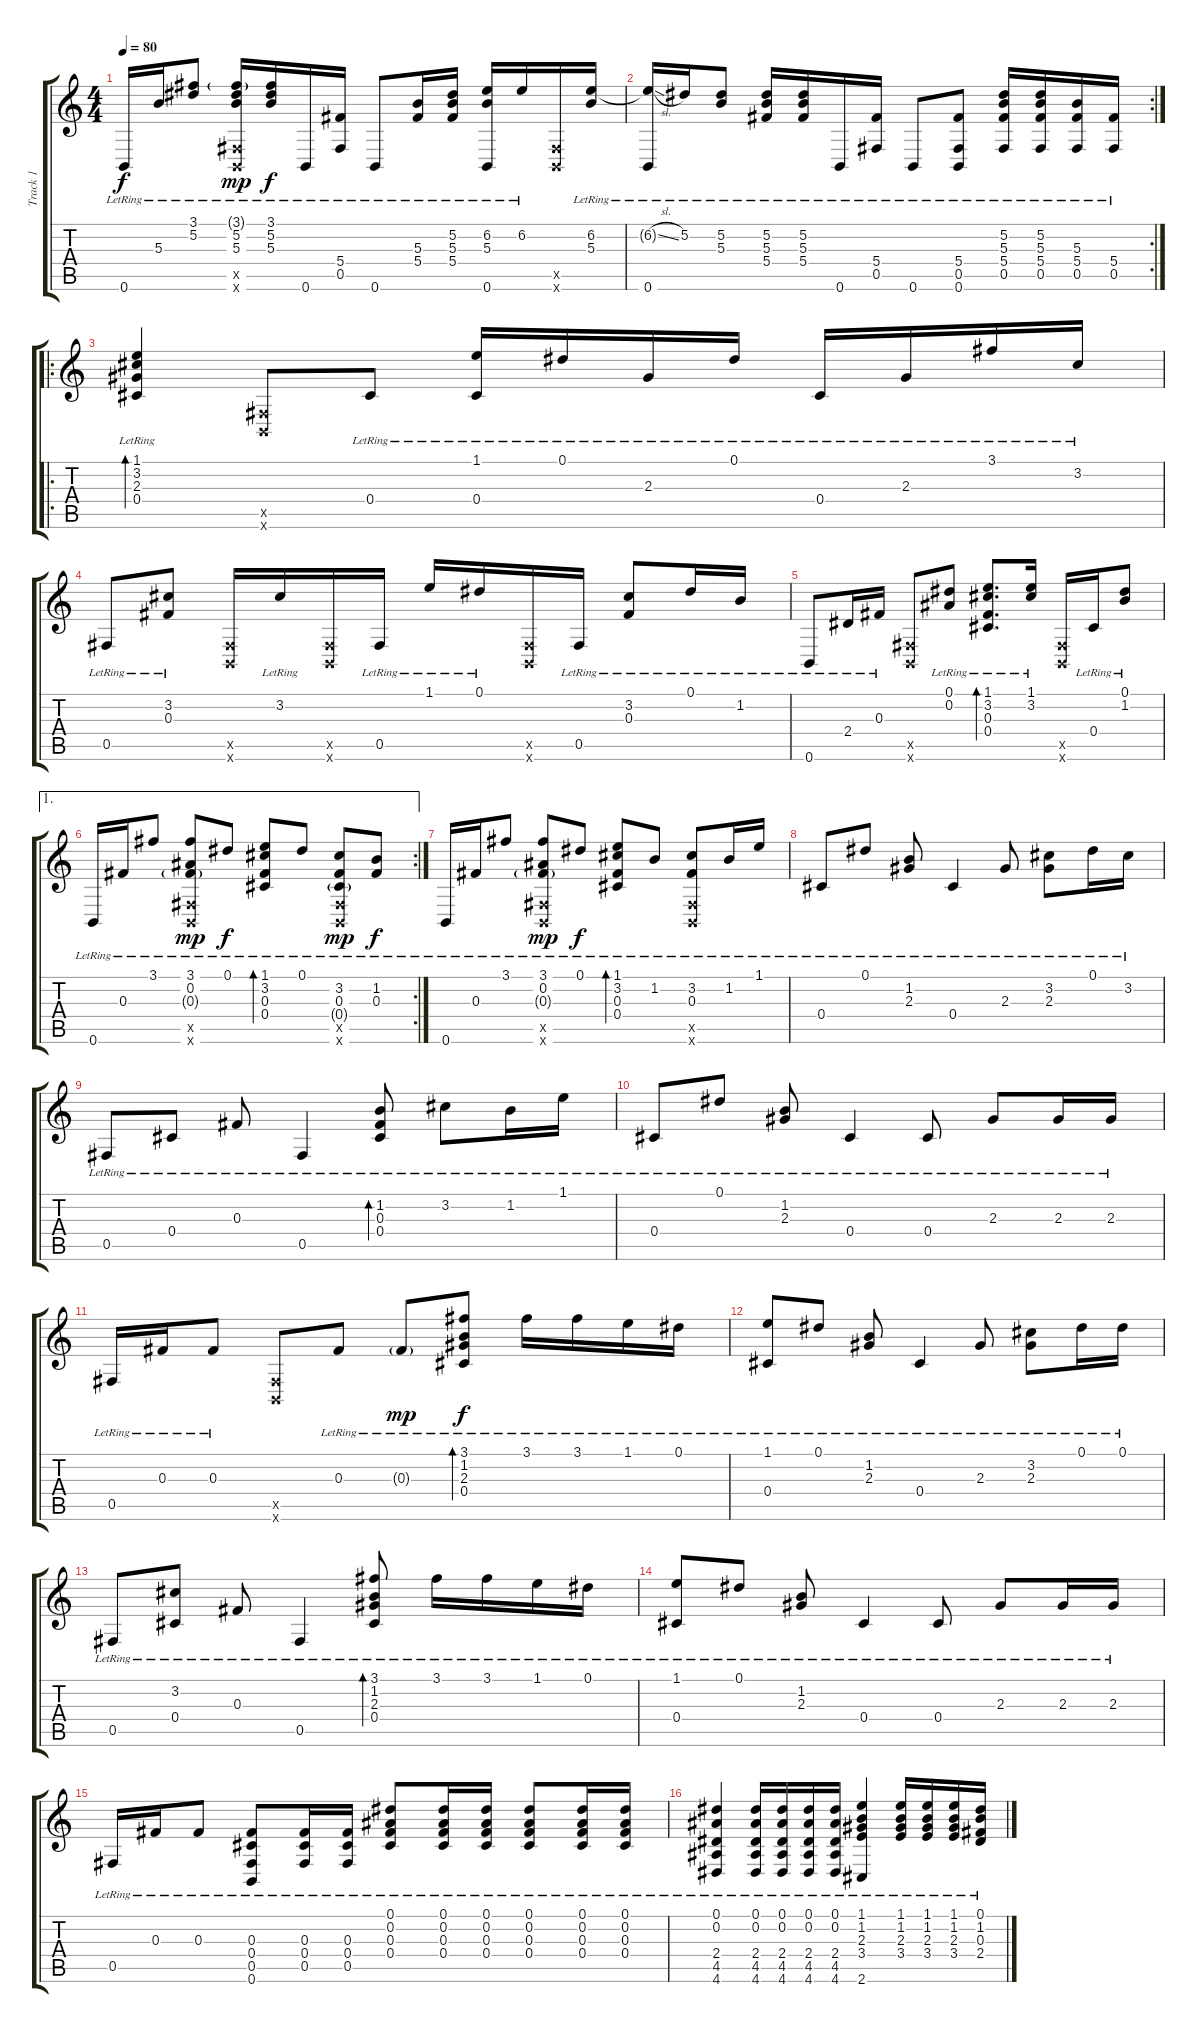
\track ("Track 1" "Track 1") {instrument acousticguitarsteel}
\staff {score tabs}
\tuning (Eb4 Bb3 Gb3 Db3 Gb2 B1) {hide}
\ts (4 4)
\tempo 80
\clef g2
\ks c
0.6{lr}.16{dy f} 5.3{lr}.16 (3.1{lr} 5.2{lr}).8 (3.1{g lr} 5.2{lr} 5.3{lr} 0.5{x} 0.6{x}).16{dy mp} (3.1{lr} 5.2{lr} 5.3{lr}).16{dy f} 0.6{lr}.16 (5.4{lr} 0.5{lr}).16 0.6{lr}.8 (5.3{lr} 5.4{lr}).16 (5.2{lr} 5.3{lr} 5.4{lr}).16 (6.2{lr} 5.3{lr} 0.6{lr}).16 6.2{lr}.16 (0.5{x} 0.6{x}).16 (6.2{lr} 5.3{lr}).16 |
\rc 2
(6.2{sl t} 0.6{lr}).16 5.2{lr}.16 (5.2{lr} 5.3{lr}).8 (5.2{lr} 5.3{lr} 5.4{lr}).16 (5.2{lr} 5.3{lr} 5.4{lr}).16 0.6{lr}.16 (5.4{lr} 0.5{lr}).16 0.6{lr}.8 (5.4{lr} 0.5{lr} 0.6{lr}).8 (5.2{lr} 5.3{lr} 5.4{lr} 0.5{lr}).16 (5.2{lr} 5.3{lr} 5.4{lr} 0.5{lr}).16 (5.3{lr} 5.4{lr} 0.5{lr}).16 (5.4{lr} 0.5{lr}).16 |
\ro
(1.1{lr} 3.2{lr} 2.3{lr} 0.4{lr}).4{bd 120} (0.5{x} 0.6{x}).8 0.4{lr}.8 (1.1{lr} 0.4{lr}).16 0.1{lr}.16 2.3{lr}.16 0.1{lr}.16 0.4{lr}.16 2.3{lr}.16 3.1{lr}.16 3.2{lr}.16 |
0.5{lr}.8 (3.2{lr} 0.3{lr}).8 (0.5{x} 0.6{x}).16 3.2{lr}.16 (0.5{x} 0.6{x}).16 0.5{lr}.16 1.1{lr}.16 0.1{lr}.16 (0.5{x} 0.6{x}).16 0.5{lr}.16 (3.2{lr} 0.3{lr}).8 0.1{lr}.16 1.2{lr}.16 |
0.6{lr}.8 2.4{lr}.16 0.3{lr}.16 (0.5{x} 0.6{x}).8 (0.1{lr} 0.2{lr}).8 (1.1{lr} 3.2{lr} 0.3{lr} 0.4{lr}).8{d bd 120} (1.1{lr} 3.2{lr}).16 (0.5{x} 0.6{x}).16 0.4{lr}.16 (0.1{lr} 1.2{lr}).8 |
\ae 1
\rc 2
0.6{lr}.16 0.3{lr}.16 3.1{lr}.8 (3.1{lr} 0.2{lr} 0.3{g lr} 0.5{x} 0.6{x}).8{dy mp} 0.1{lr}.8{dy f} (1.1{lr} 3.2{lr} 0.3{lr} 0.4{lr}).8{bd 120} 0.1{lr}.8 (3.2{lr} 0.3{lr} 0.4{g lr} 0.5{x} 0.6{x}).8{dy mp} (1.2{lr} 0.3{lr}).8{dy f} |
0.6{lr}.16 0.3{lr}.16 3.1{lr}.8 (3.1{lr} 0.2{lr} 0.3{g lr} 0.5{x} 0.6{x}).8{dy mp} 0.1{lr}.8{dy f} (1.1{lr} 3.2{lr} 0.3{lr} 0.4{lr}).8{bd 120} 1.2{lr}.8 (3.2{lr} 0.3{lr} 0.5{x} 0.6{x}).8 1.2{lr}.16 1.1{lr}.16 |
0.4{lr}.8 0.1{lr}.8 (1.2{lr} 2.3{lr}).8 0.4{lr}.4 2.3{lr}.8 (3.2{lr} 2.3{lr}).8 0.1{lr}.16 3.2{lr}.16 |
0.5{lr}.8 0.4{lr}.8 0.3{lr}.8 0.5{lr}.4 (1.2{lr} 0.3{lr} 0.4{lr}).8{bd 120} 3.2{lr}.8 1.2{lr}.16 1.1{lr}.16 |
0.4{lr}.8 0.1{lr}.8 (1.2{lr} 2.3{lr}).8 0.4{lr}.4 0.4{lr}.8 2.3{lr}.8 2.3{lr}.16 2.3{lr}.16 |
0.5{lr}.16 0.3{lr}.16 0.3{lr}.8 (0.5{x} 0.6{x}).8 0.3{lr}.8 0.3{g lr}.8{dy mp} (3.1{lr} 1.2{lr} 2.3{lr} 0.4{lr}).8{bd 120 dy f} 3.1{lr}.16 3.1{lr}.16 1.1{lr}.16 0.1{lr}.16 |
(1.1{lr} 0.4{lr}).8 0.1{lr}.8 (1.2{lr} 2.3{lr}).8 0.4{lr}.4 2.3{lr}.8 (3.2{lr} 2.3{lr}).8 0.1{lr}.16 0.1{lr}.16 |
0.5{lr}.8 (3.2{lr} 0.4{lr}).8 0.3{lr}.8 0.5{lr}.4 (3.1{lr} 1.2{lr} 2.3{lr} 0.4{lr}).8{bd 120} 3.1{lr}.16 3.1{lr}.16 1.1{lr}.16 0.1{lr}.16 |
(1.1{lr} 0.4{lr}).8 0.1{lr}.8 (1.2{lr} 2.3{lr}).8 0.4{lr}.4 0.4{lr}.8 2.3{lr}.8 2.3{lr}.16 2.3{lr}.16 |
0.5{lr}.16 0.3{lr}.16 0.3{lr}.8 (0.3{lr} 0.4{lr} 0.5{lr} 0.6{lr}).8 (0.3{lr} 0.4{lr} 0.5{lr}).16 (0.3{lr} 0.4{lr} 0.5{lr}).16 (0.1{lr} 0.2{lr} 0.3{lr} 0.4{lr}).8 (0.1{lr} 0.2{lr} 0.3{lr} 0.4{lr}).16 (0.1{lr} 0.2{lr} 0.3{lr} 0.4{lr}).16 (0.1{lr} 0.2{lr} 0.3{lr} 0.4{lr}).8 (0.1{lr} 0.2{lr} 0.3{lr} 0.4{lr}).16 (0.1{lr} 0.2{lr} 0.3{lr} 0.4{lr}).16 |
(0.1{lr} 0.2{lr} 2.4{lr} 4.5{lr} 4.6{lr}).4 (0.1{lr} 0.2{lr} 2.4{lr} 4.5{lr} 4.6{lr}).16 (0.1{lr} 0.2{lr} 2.4{lr} 4.5{lr} 4.6{lr}).16 (0.1{lr} 0.2{lr} 2.4{lr} 4.5{lr} 4.6{lr}).16 (0.1{lr} 0.2{lr} 2.4{lr} 4.5{lr} 4.6{lr}).16 (1.1{lr} 1.2{lr} 2.3{lr} 3.4{lr} 2.6{lr}).4 (1.1{lr} 1.2{lr} 2.3{lr} 3.4{lr}).16 (1.1{lr} 1.2{lr} 2.3{lr} 3.4{lr}).16 (1.1{lr} 1.2{lr} 2.3{lr} 3.4{lr}).16 (0.1{lr} 1.2{lr} 0.3{lr} 2.4{lr}).16
